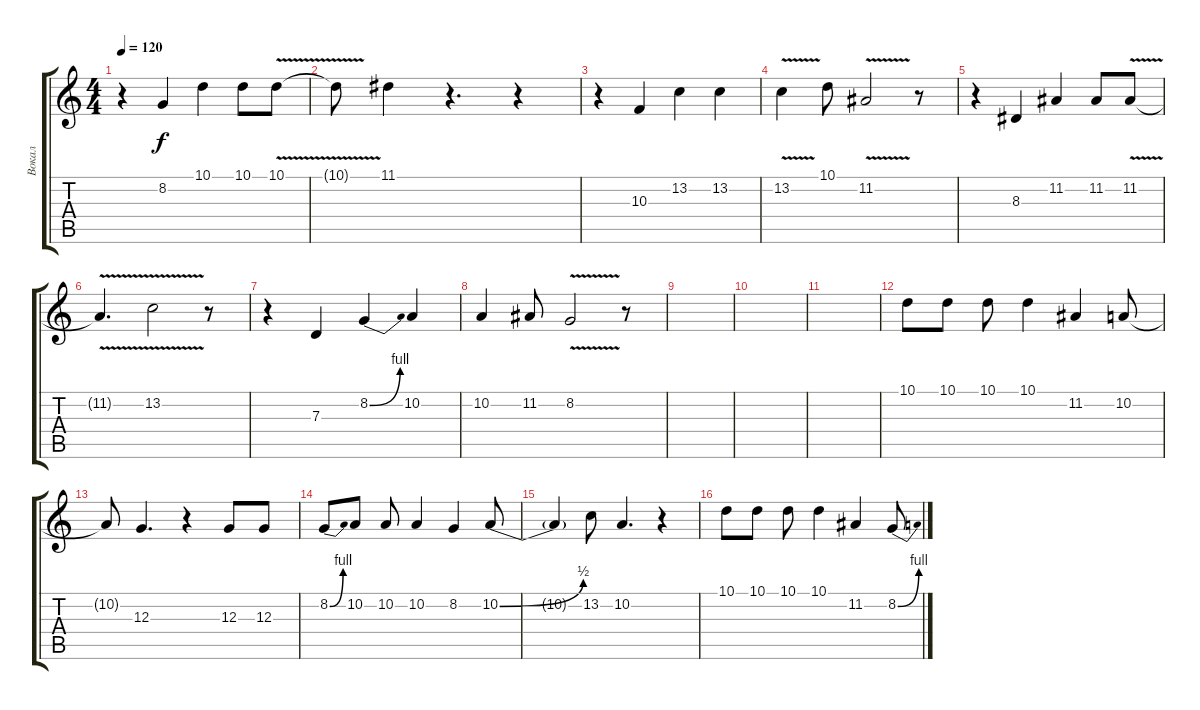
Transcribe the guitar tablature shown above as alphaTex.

\track ("Вокал" "Вокал") {instrument clarinet}
\staff {score tabs}
\tuning (E4 B3 G3 D3 A2 E2) {hide}
\ts (4 4)
\tempo 120
\clef g2
\ks c
r.4{dy f} 8.2.4 10.1.4 10.1.8 10.1{v}.8 |
10.1{t}.8 11.1.4 r.4{d} r.4 |
r.4 10.3.4 13.2.4 13.2.4 |
13.2{v}.4 10.1.8 11.2{v}.2 r.8 |
r.4 8.3.4 11.2.4 11.2.8 11.2{v}.8 |
11.2{t}.4{d} 13.2{v}.2 r.8 |
r.4 7.3.4 8.2{be (bend 0 0 60 4)}.4 10.2.4 |
10.2.4 11.2.8 8.2{v}.2 r.8 |
|
|
|
10.1.8 10.1.8 10.1.8 10.1.4 11.2.4 10.2.8 |
10.2{t}.8 12.3.4{d} r.4 12.3.8 12.3.8 |
8.2{be (bend 0 0 60 4)}.8 10.2.8 10.2.8 10.2.4 8.2.4 10.2{be (bend 0 0 60 2)}.8 |
10.2{t}.4 13.2.8 10.2.4{d} r.4 |
10.1.8 10.1.8 10.1.8 10.1.4 11.2.4 8.2{be (bend 0 0 60 4)}.8
